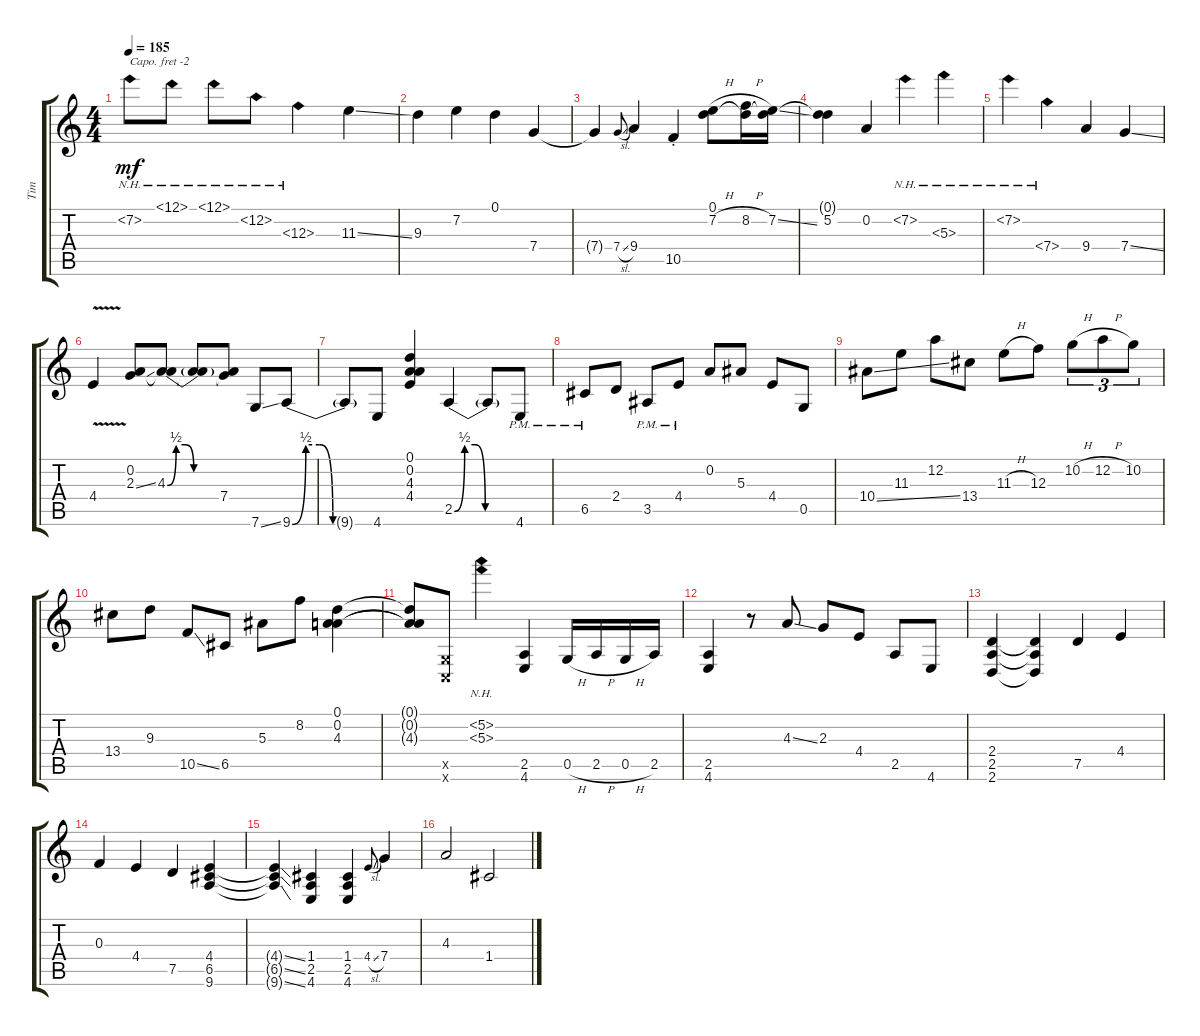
\track ("Tim" "Tim") {instrument overdrivenguitar}
\staff {score tabs}
\capo -2
\tuning (E4 B3 G3 D3 A2 D2) {hide}
\ts (4 4)
\tempo 185
\clef g2
\ks c
7.2{nh}.8{dy mf} 12.1{nh}.8 12.1{nh}.8 12.2{nh}.8 12.3{nh}.4 11.3{ss}.4 |
9.3.4 7.2.4 0.1.4 7.4.4 |
7.4{t}.4 7.4{sl}.8{gr onbeat} 9.4.4 10.5{st}.4 (0.1 7.2{h}).8 (0.1{t} 8.2{h}).16 (0.1{t} 7.2{ss}).16 |
(0.1{t} 5.2).4 0.2.4 7.2{nh}.4 5.3{nh}.4 |
7.2{nh}.4 7.4{nh}.4 9.4.4 7.4{ss}.4 |
4.4{v}.4 (0.2 2.3{ss}).8 (0.2{t} 4.3{be (custom 0 0 10 2 20 2 30 0 60 0)}).8 (0.2{t} 4.3{t}).8 (0.2{t} 7.4).8 7.6{ss}.8 9.6{be (custom 0 0 10 2 20 2 30 0 60 0)}.8 |
9.6{t}.8 4.6.8 (0.1 0.2 4.3 4.4).4 2.5{be (custom 0 0 10 2 20 2 30 0 60 0)}.4 2.5{t}.8 4.6{pm}.8 |
6.5{pm}.8 2.4.8 3.5{pm}.8 4.4{pm}.8 0.2.8 5.3.8 4.4.8 0.5.8 |
10.4{ss}.8 11.3.8 12.2.8 13.4.8 11.3{h}.8 12.3.8 10.2{h}.8{tu (3 2)} 12.2{h}.8{tu (3 2)} 10.2.8{tu (3 2)} |
13.4.8 9.3.8 10.5{ss}.8 6.5.8 5.3.8 8.2.8 (0.1 0.2 4.3).4 |
(0.1{t} 0.2{t} 4.3{t}).8 (0.5{x} 0.6{x}).8 (5.2{nh} 5.3{nh}).4 (2.5 4.6).4 0.5{h}.16 2.5{h}.16 0.5{h}.16 2.5.16 |
(2.5 4.6).4 r.8 4.3{ss}.8 2.3.8 4.4.8 2.5.8 4.6.8 |
(2.4 2.5 2.6).4 (2.4{t} 2.5{t} 2.6{t}).4 7.5.4 4.4.4 |
0.3.4 4.4.4 7.5.4 (4.4 6.5 9.6).4 |
(4.4{ss t} 6.5{ss t} 9.6{ss t}).4 (1.4 2.5 4.6).4 (1.4 2.5 4.6).4 4.4{sl}.8{gr onbeat} 7.4.4 |
4.3.2 1.4.2
